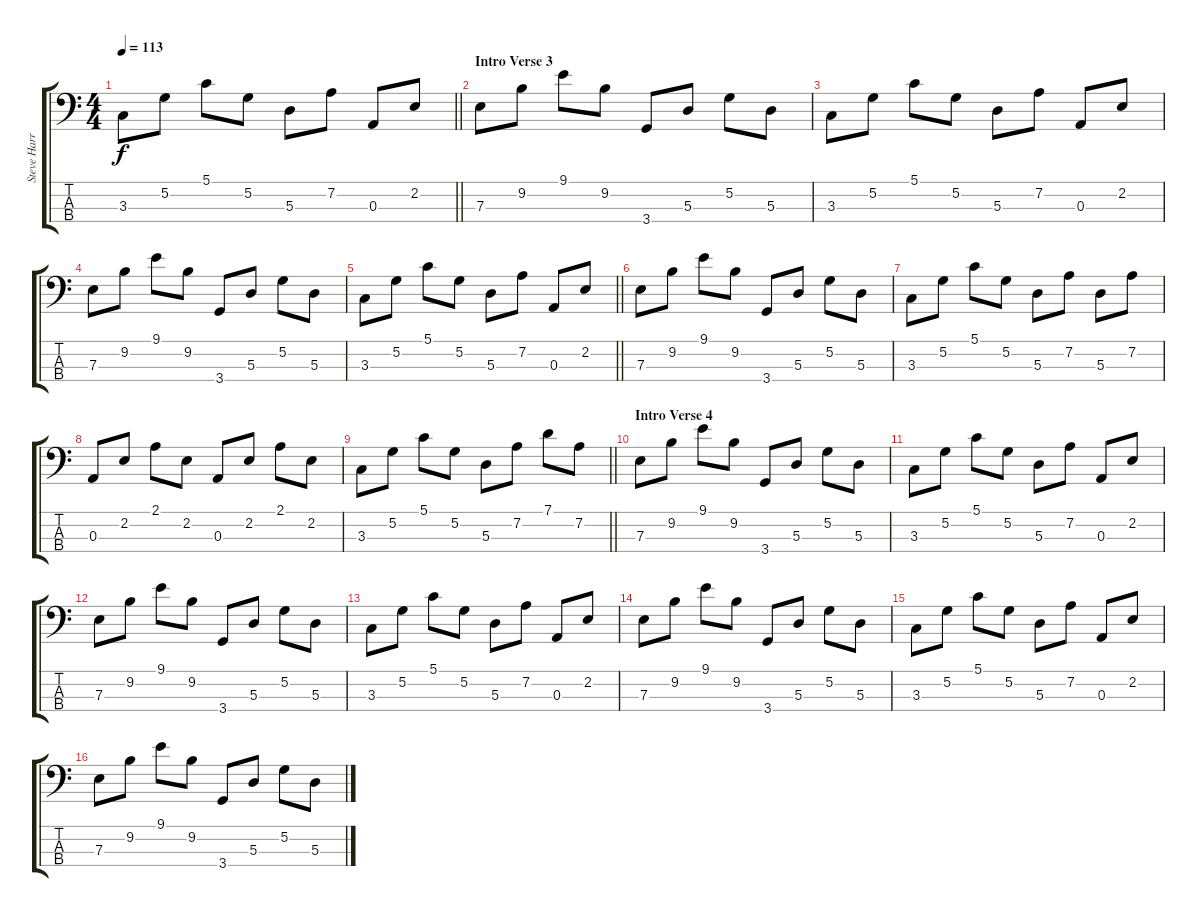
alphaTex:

\track ("Steve Harris" "Steve Harr") {instrument electricbassfinger}
\staff {score tabs}
\tuning (G2 D2 A1 E1) {hide}
\ts (4 4)
\tempo 113
\clef f4
\barLineRight lightlight
\ks c
3.3.8{dy f} 5.2.8 5.1.8 5.2.8 5.3.8 7.2.8 0.3.8 2.2.8 |
\section ("" "Intro Verse 3")
7.3.8 9.2.8 9.1.8 9.2.8 3.4.8 5.3.8 5.2.8 5.3.8 |
3.3.8 5.2.8 5.1.8 5.2.8 5.3.8 7.2.8 0.3.8 2.2.8 |
7.3.8 9.2.8 9.1.8 9.2.8 3.4.8 5.3.8 5.2.8 5.3.8 |
\barLineRight lightlight
3.3.8 5.2.8 5.1.8 5.2.8 5.3.8 7.2.8 0.3.8 2.2.8 |
7.3.8 9.2.8 9.1.8 9.2.8 3.4.8 5.3.8 5.2.8 5.3.8 |
3.3.8 5.2.8 5.1.8 5.2.8 5.3.8 7.2.8 5.3.8 7.2.8 |
0.3.8 2.2.8 2.1.8 2.2.8 0.3.8 2.2.8 2.1.8 2.2.8 |
\barLineRight lightlight
3.3.8 5.2.8 5.1.8 5.2.8 5.3.8 7.2.8 7.1.8 7.2.8 |
\section ("" "Intro Verse 4")
7.3.8 9.2.8 9.1.8 9.2.8 3.4.8 5.3.8 5.2.8 5.3.8 |
3.3.8 5.2.8 5.1.8 5.2.8 5.3.8 7.2.8 0.3.8 2.2.8 |
7.3.8 9.2.8 9.1.8 9.2.8 3.4.8 5.3.8 5.2.8 5.3.8 |
3.3.8 5.2.8 5.1.8 5.2.8 5.3.8 7.2.8 0.3.8 2.2.8 |
7.3.8 9.2.8 9.1.8 9.2.8 3.4.8 5.3.8 5.2.8 5.3.8 |
3.3.8 5.2.8 5.1.8 5.2.8 5.3.8 7.2.8 0.3.8 2.2.8 |
7.3.8 9.2.8 9.1.8 9.2.8 3.4.8 5.3.8 5.2.8 5.3.8
